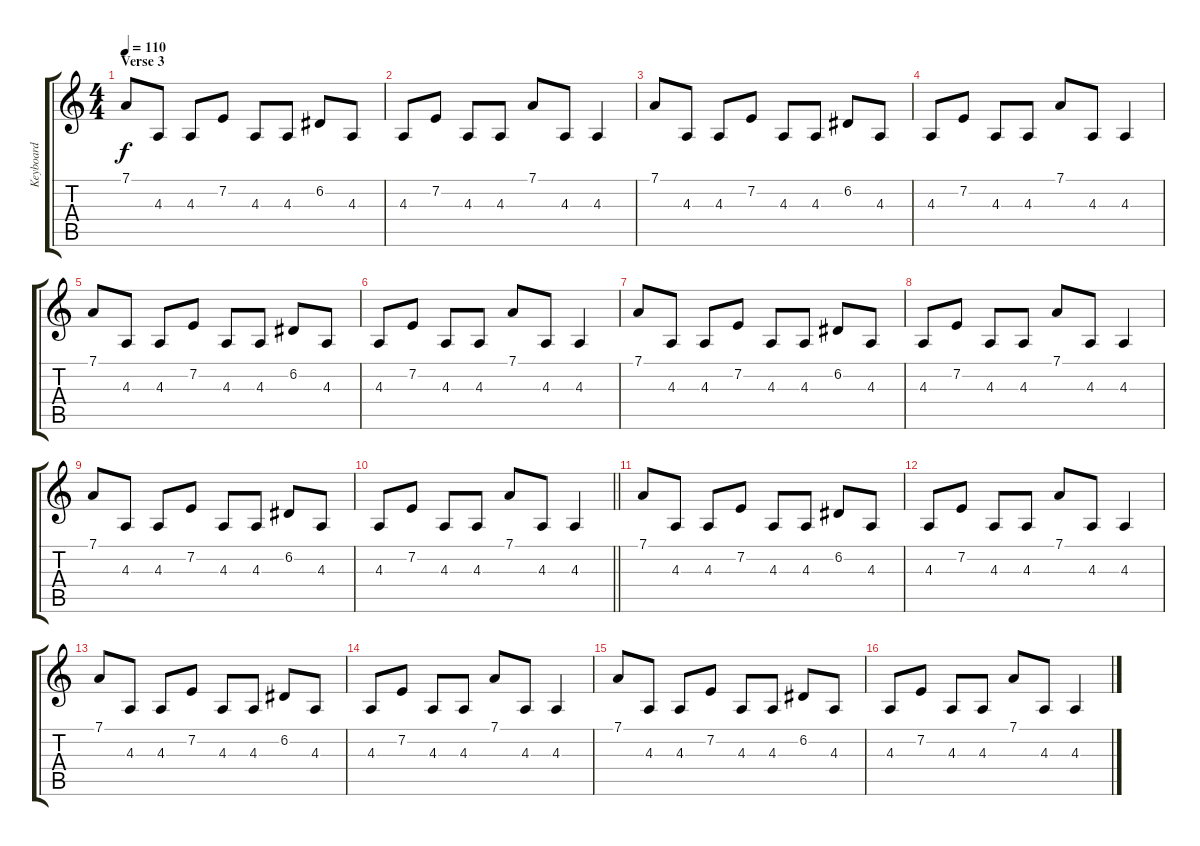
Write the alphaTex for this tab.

\track ("Keyboard" "Keyboard") {instrument pad1newage}
\staff {score tabs}
\tuning (D4 A3 F3 C3 G2 D2) {hide}
\ts (4 4)
\section ("" "Verse 3")
\tempo 110
\clef g2
\ks c
7.1.8{dy f} 4.3.8 4.3.8 7.2.8 4.3.8 4.3.8 6.2.8 4.3.8 |
4.3.8 7.2.8 4.3.8 4.3.8 7.1.8 4.3.8 4.3.4 |
7.1.8 4.3.8 4.3.8 7.2.8 4.3.8 4.3.8 6.2.8 4.3.8 |
4.3.8 7.2.8 4.3.8 4.3.8 7.1.8 4.3.8 4.3.4 |
7.1.8 4.3.8 4.3.8 7.2.8 4.3.8 4.3.8 6.2.8 4.3.8 |
4.3.8 7.2.8 4.3.8 4.3.8 7.1.8 4.3.8 4.3.4 |
7.1.8 4.3.8 4.3.8 7.2.8 4.3.8 4.3.8 6.2.8 4.3.8 |
4.3.8 7.2.8 4.3.8 4.3.8 7.1.8 4.3.8 4.3.4 |
7.1.8 4.3.8 4.3.8 7.2.8 4.3.8 4.3.8 6.2.8 4.3.8 |
\barLineRight lightlight
4.3.8 7.2.8 4.3.8 4.3.8 7.1.8 4.3.8 4.3.4 |
7.1.8 4.3.8 4.3.8 7.2.8 4.3.8 4.3.8 6.2.8 4.3.8 |
4.3.8 7.2.8 4.3.8 4.3.8 7.1.8 4.3.8 4.3.4 |
7.1.8 4.3.8 4.3.8 7.2.8 4.3.8 4.3.8 6.2.8 4.3.8 |
4.3.8 7.2.8 4.3.8 4.3.8 7.1.8 4.3.8 4.3.4 |
7.1.8 4.3.8 4.3.8 7.2.8 4.3.8 4.3.8 6.2.8 4.3.8 |
4.3.8 7.2.8 4.3.8 4.3.8 7.1.8 4.3.8 4.3.4
